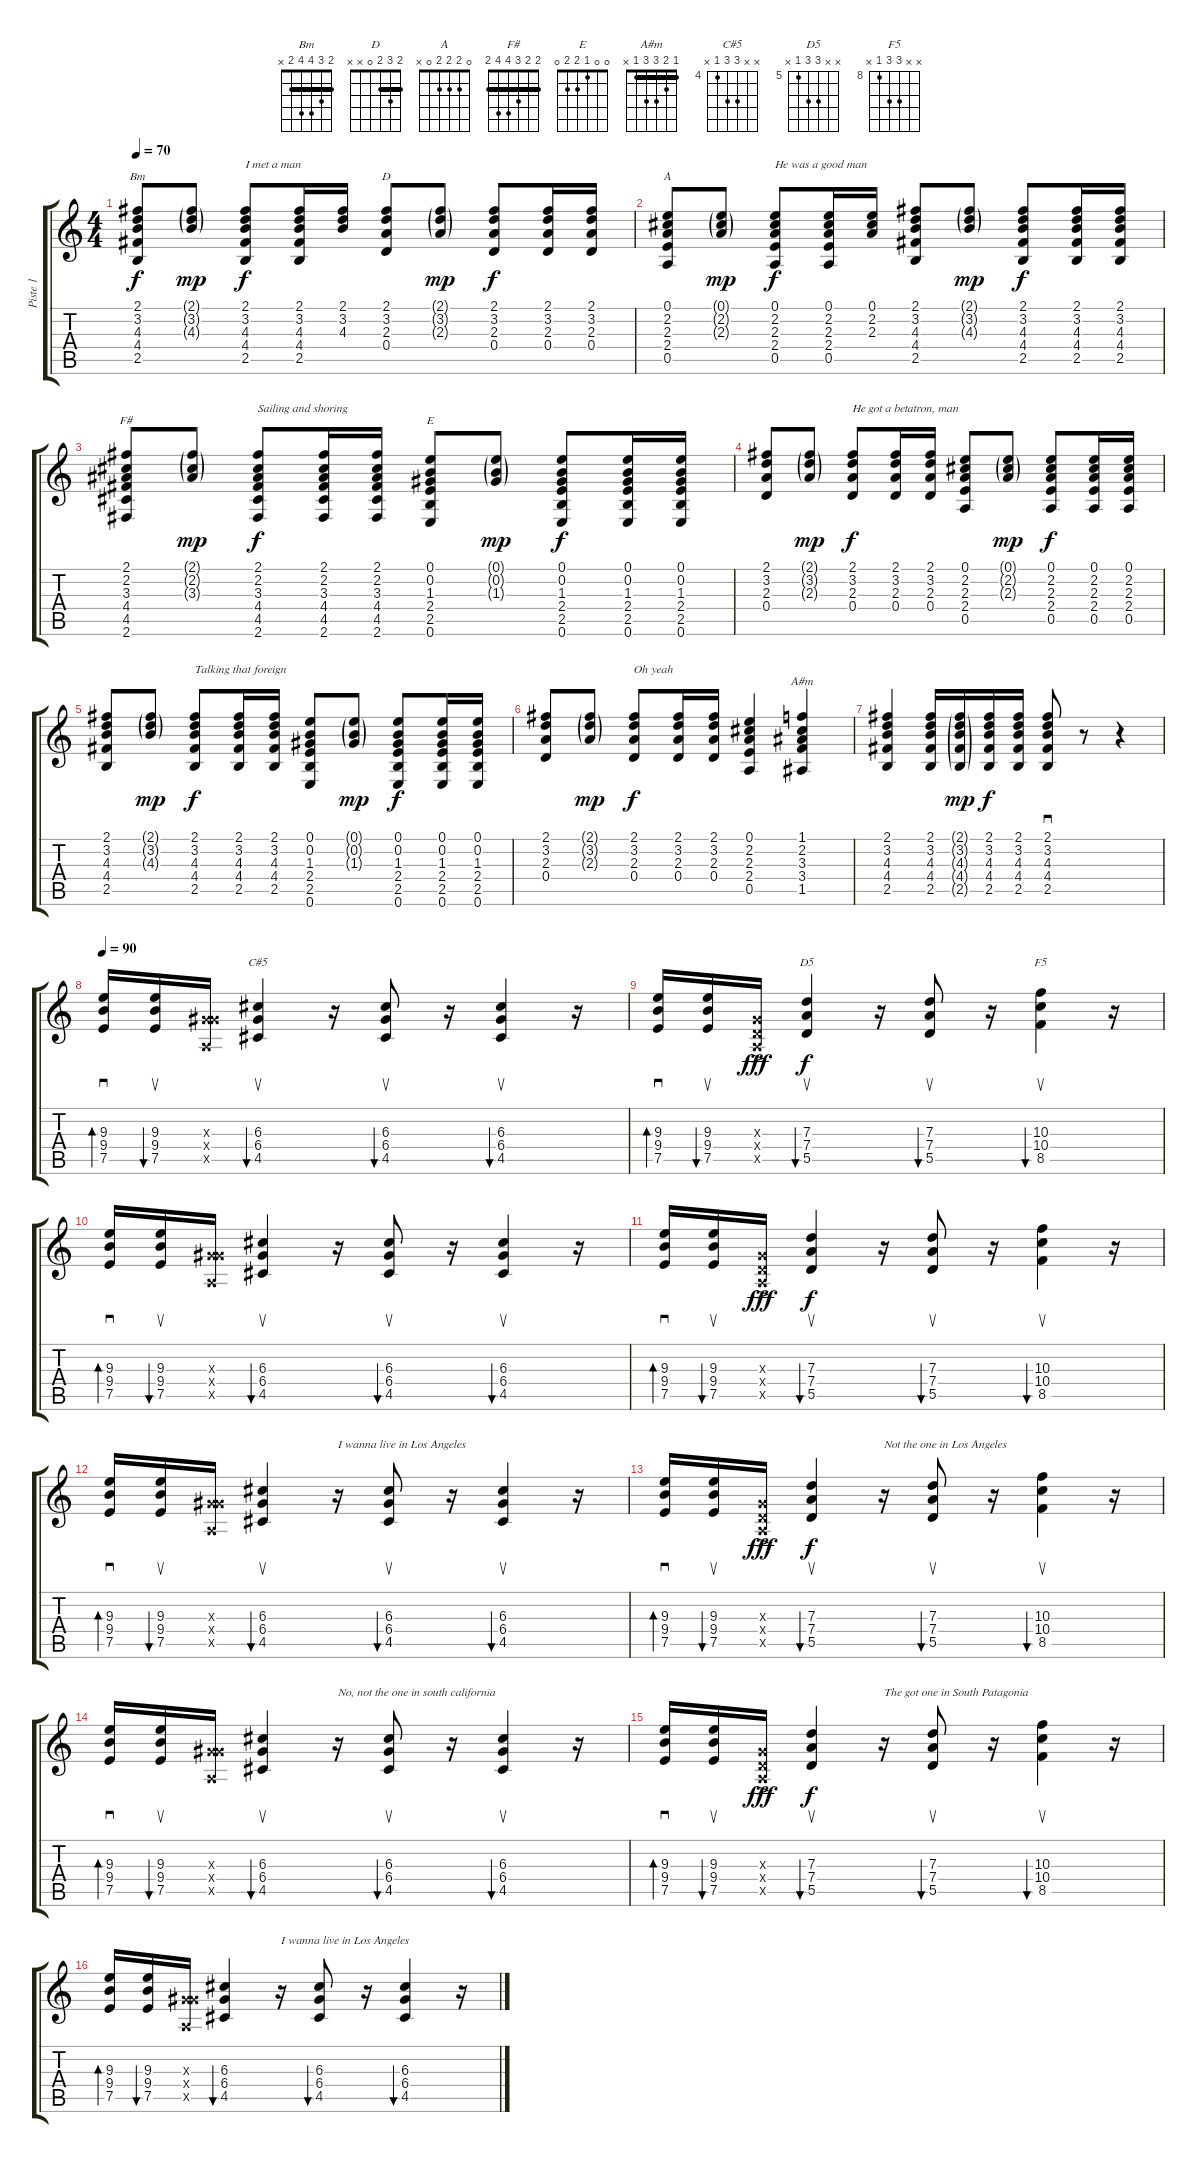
\track ("Piste 1" "Piste 1") {instrument distortionguitar}
\staff {score tabs}
\tuning (E4 B3 G3 D3 A2 E2) {hide}
\chord ("Bm" 2 3 4 4 2 x) {barre 2}
\chord ("D" 2 3 2 0 x x) {barre 2}
\chord ("A" 0 2 2 2 0 x)
\chord ("F#" 2 2 3 4 4 2) {barre 2}
\chord ("E" 0 0 1 2 2 0)
\chord ("A#m" 1 2 3 3 1 x) {barre 1}
\chord ("C#5" x x 6 6 4 x) {firstfret 4}
\chord ("D5" x x 7 7 5 x) {firstfret 5}
\chord ("F5" x x 10 10 8 x) {firstfret 8}
\ts (4 4)
\tempo 70
\clef g2
\ks c
(2.1 3.2 4.3 4.4 2.5).8{ch "Bm" dy f instrument distortionguitar} (2.1{g} 3.2{g} 4.3{g}).8{dy mp} (2.1 3.2 4.3 4.4 2.5).8{txt "I met a man" dy f} (2.1 3.2 4.3 4.4 2.5).16 (2.1 3.2 4.3).16 (2.1 3.2 2.3 0.4).8{ch "D"} (2.1{g} 3.2{g} 2.3{g}).8{dy mp} (2.1 3.2 2.3 0.4).8{dy f} (2.1 3.2 2.3 0.4).16 (2.1 3.2 2.3 0.4).16 |
(0.1 2.2 2.3 2.4 0.5).8{ch "A"} (0.1{g} 2.2{g} 2.3{g}).8{dy mp} (0.1 2.2 2.3 2.4 0.5).8{txt "He was a good man" dy f} (0.1 2.2 2.3 2.4 0.5).16 (0.1 2.2 2.3).16 (2.1 3.2 4.3 4.4 2.5).8 (2.1{g} 3.2{g} 4.3{g}).8{dy mp} (2.1 3.2 4.3 4.4 2.5).8{dy f} (2.1 3.2 4.3 4.4 2.5).16 (2.1 3.2 4.3 4.4 2.5).16 |
(2.1 2.2 3.3 4.4 4.5 2.6).8{ch "F#"} (2.1{g} 2.2{g} 3.3{g}).8{dy mp} (2.1 2.2 3.3 4.4 4.5 2.6).8{txt "Sailing and shoring" dy f} (2.1 2.2 3.3 4.4 4.5 2.6).16 (2.1 2.2 3.3 4.4 4.5 2.6).16 (0.1 0.2 1.3 2.4 2.5 0.6).8{ch "E"} (0.1{g} 0.2{g} 1.3{g}).8{dy mp} (0.1 0.2 1.3 2.4 2.5 0.6).8{dy f} (0.1 0.2 1.3 2.4 2.5 0.6).16 (0.1 0.2 1.3 2.4 2.5 0.6).16 |
(2.1 3.2 2.3 0.4).8 (2.1{g} 3.2{g} 2.3{g}).8{dy mp} (2.1 3.2 2.3 0.4).8{txt "He got a betatron, man" dy f} (2.1 3.2 2.3 0.4).16 (2.1 3.2 2.3 0.4).16 (0.1 2.2 2.3 2.4 0.5).8 (0.1{g} 2.2{g} 2.3{g}).8{dy mp} (0.1 2.2 2.3 2.4 0.5).8{dy f} (0.1 2.2 2.3 2.4 0.5).16 (0.1 2.2 2.3 2.4 0.5).16 |
(2.1 3.2 4.3 4.4 2.5).8 (2.1{g} 3.2{g} 4.3{g}).8{dy mp} (2.1 3.2 4.3 4.4 2.5).8{txt "Talking that foreign" dy f} (2.1 3.2 4.3 4.4 2.5).16 (2.1 3.2 4.3 4.4 2.5).16 (0.1 0.2 1.3 2.4 2.5 0.6).8 (0.1{g} 0.2{g} 1.3{g}).8{dy mp} (0.1 0.2 1.3 2.4 2.5 0.6).8{dy f} (0.1 0.2 1.3 2.4 2.5 0.6).16 (0.1 0.2 1.3 2.4 2.5 0.6).16 |
(2.1 3.2 2.3 0.4).8 (2.1{g} 3.2{g} 2.3{g}).8{dy mp} (2.1 3.2 2.3 0.4).8{txt "Oh yeah" dy f} (2.1 3.2 2.3 0.4).16 (2.1 3.2 2.3 0.4).16 (0.1 2.2 2.3 2.4 0.5).4 (1.1 2.2 3.3 3.4 1.5).4{ch "A#m"} |
(2.1 3.2 4.3 4.4 2.5).4 (2.1 3.2 4.3 4.4 2.5).16 (2.1{g} 3.2{g} 4.3{g} 4.4{g} 2.5{g}).16{dy mp} (2.1 3.2 4.3 4.4 2.5).16{dy f} (2.1 3.2 4.3 4.4 2.5).16 (2.1 3.2 4.3 4.4 2.5).8{sd} r.8 r.4 |
\tempo 90
(9.3 9.4 7.5).16{sd bd 60} (9.3 9.4 7.5).16{su bu 60} (0.3{x} 6.4{x} 0.5{x}).16 (6.3 6.4 4.5).4{su bu 60 ch "C#5"} r.16 (6.3 6.4 4.5).8{su bu 60} r.16 (6.3 6.4 4.5).4{su bu 60} r.16 |
(9.3 9.4 7.5).16{sd bd 60} (9.3 9.4 7.5).16{su bu 60} (0.3{ac x} 0.4{ac x} 0.5{ac x}).16{dy fff} (7.3 7.4 5.5).4{su bu 60 ch "D5" dy f} r.16 (7.3 7.4 5.5).8{su bu 60} r.16 (10.3 10.4 8.5).4{su bu 60 ch "F5"} r.16 |
(9.3 9.4 7.5).16{sd bd 60} (9.3 9.4 7.5).16{su bu 60} (0.3{x} 6.4{x} 0.5{x}).16 (6.3 6.4 4.5).4{su bu 60} r.16 (6.3 6.4 4.5).8{su bu 60} r.16 (6.3 6.4 4.5).4{su bu 60} r.16 |
(9.3 9.4 7.5).16{sd bd 60} (9.3 9.4 7.5).16{su bu 60} (0.3{ac x} 0.4{ac x} 0.5{ac x}).16{dy fff} (7.3 7.4 5.5).4{su bu 60 dy f} r.16 (7.3 7.4 5.5).8{su bu 60} r.16 (10.3 10.4 8.5).4{su bu 60} r.16 |
(9.3 9.4 7.5).16{sd bd 60} (9.3 9.4 7.5).16{su bu 60} (0.3{x} 6.4{x} 0.5{x}).16 (6.3 6.4 4.5).4{su bu 60} r.16{txt "I wanna live in Los Angeles"} (6.3 6.4 4.5).8{su bu 60} r.16 (6.3 6.4 4.5).4{su bu 60} r.16 |
(9.3 9.4 7.5).16{sd bd 60} (9.3 9.4 7.5).16{su bu 60} (0.3{ac x} 0.4{ac x} 0.5{ac x}).16{dy fff} (7.3 7.4 5.5).4{su bu 60 dy f} r.16{txt "Not the one in Los Angeles"} (7.3 7.4 5.5).8{su bu 60} r.16 (10.3 10.4 8.5).4{su bu 60} r.16 |
(9.3 9.4 7.5).16{sd bd 60} (9.3 9.4 7.5).16{su bu 60} (0.3{x} 6.4{x} 0.5{x}).16 (6.3 6.4 4.5).4{su bu 60} r.16{txt "No, not the one in south california"} (6.3 6.4 4.5).8{su bu 60} r.16 (6.3 6.4 4.5).4{su bu 60} r.16 |
(9.3 9.4 7.5).16{sd bd 60} (9.3 9.4 7.5).16{su bu 60} (0.3{ac x} 0.4{ac x} 0.5{ac x}).16{dy fff} (7.3 7.4 5.5).4{su bu 60 dy f} r.16{txt "The got one in South Patagonia"} (7.3 7.4 5.5).8{su bu 60} r.16 (10.3 10.4 8.5).4{su bu 60} r.16 |
(9.3 9.4 7.5).16{bd 60} (9.3 9.4 7.5).16{bu 60} (0.3{x} 6.4{x} 0.5{x}).16 (6.3 6.4 4.5).4{bu 60} r.16{txt "I wanna live in Los Angeles"} (6.3 6.4 4.5).8{bu 60} r.16 (6.3 6.4 4.5).4{bu 60} r.16
